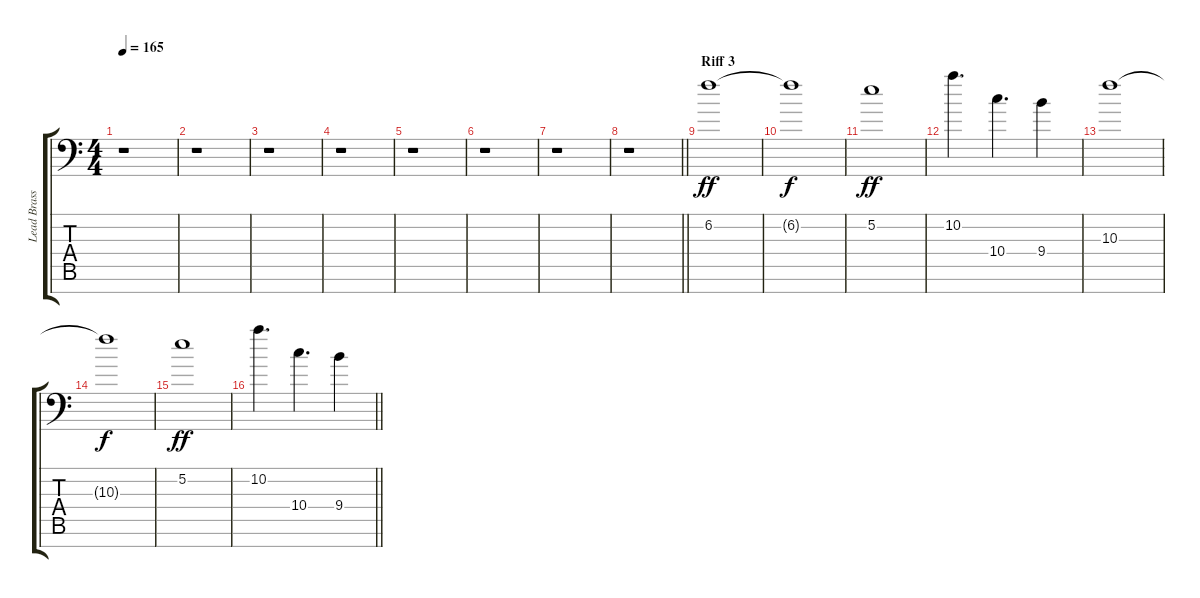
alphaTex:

\track ("Lead Brass" "Lead Brass") {instrument synthbass2}
\staff {score tabs}
\tuning (C8 B3 G3 D3 A2 E2 C-1) {hide}
\ts (4 4)
\tempo 165
\clef f4
\ks c
r.1{dy ff} |
r.1 |
r.1 |
r.1 |
r.1 |
r.1 |
r.1 |
\barLineRight lightlight
r.1 |
\section ("" "Riff 3")
6.2.1 |
6.2{t}.1{dy f} |
5.2.1{dy ff} |
10.2.4{d} 10.4.4{d} 9.4.4 |
10.3.1 |
10.3{t}.1{dy f} |
5.2.1{dy ff} |
\barLineRight lightlight
10.2.4{d} 10.4.4{d} 9.4.4
